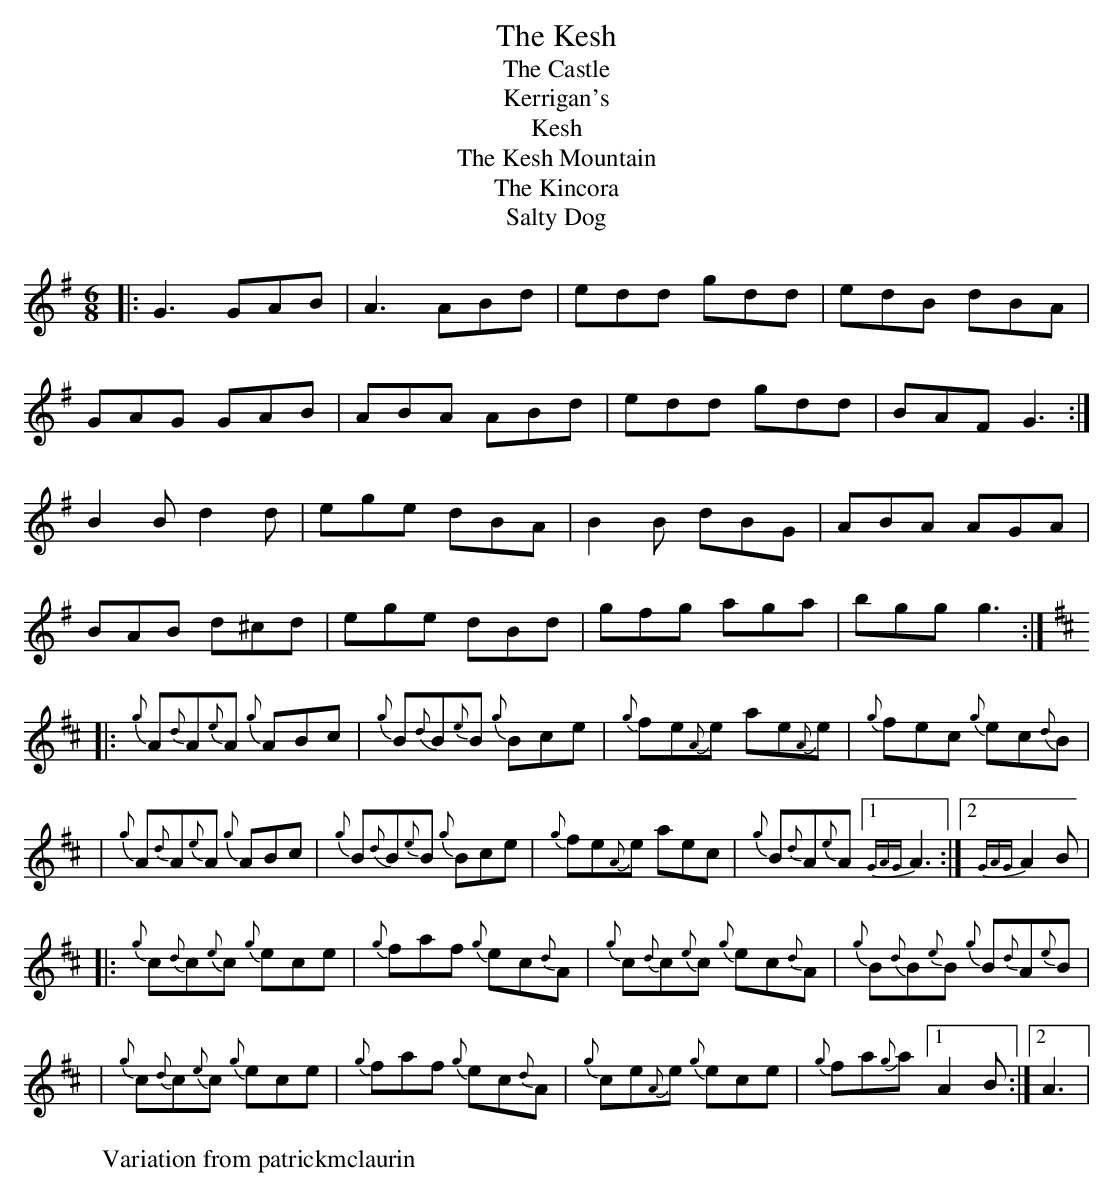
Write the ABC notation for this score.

X:1
T:Kesh, The
T:Castle, The
T:Kerrigan's
T:Kesh
T:Kesh Mountain, The
T:Kincora, The
T:Salty Dog
M:6/8
L:1/8
K:Gmaj
|:G3 GAB| A3 ABd|edd gdd|edB dBA|
GAG GAB|ABA ABd|edd gdd|BAF G3:|
B2B d2d|ege dBA|B2B dBG|ABA AGA|
BAB d^cd|ege dBd|gfg aga| bgg g3:|
W:Variation from patrickmclaurin
K:D
|: {g}A{d}A{e}A {g}ABc | {g}B{d}B{e}B {g}Bce | {g}fe{A}e ae{A}e | {g}fec {g}ec{d}B |
| {g}A{d}A{e}A {g}ABc | {g}B{d}B{e}B {g}Bce | {g}fe{A}e aec | {g}B{d}A{e}A [1 {GAG}A3 :| [2 {GAG}A2 B|
|: {g}c{d}c{e}c {g}ece | {g}faf {g}ec{d}A | {g}c{d}c{e}c {g}ec{d}A | {g}B{d}B{e}B {g}B{d}A{e}B |
| {g}c{d}c{e}c {g}ece | {g}faf {g}ec{d}A | {g}ce{A}e {g}ece | {g}fa{g}a [1 A2 B :| [2 A3 |
